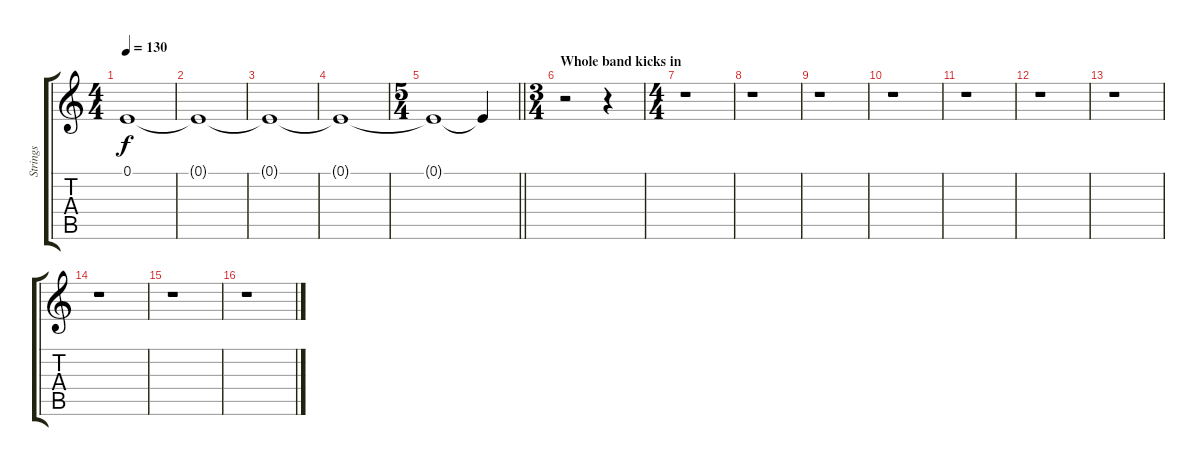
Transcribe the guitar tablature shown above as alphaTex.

\track ("Strings" "Strings") {instrument stringensemble1}
\staff {score tabs}
\tuning (E4 B3 G3 D3 A2 E2) {hide}
\ts (4 4)
\tempo 130
\clef g2
\ks c
0.1{t}.1{dy f} |
0.1{t}.1 |
0.1{t}.1 |
0.1{t}.1 |
\ts (5 4)
\barLineRight lightlight
0.1{t}.1 0.1{t}.4 |
\ts (3 4)
\section ("" "Whole band kicks in")
r.2{instrument stringensemble1} r.4 |
\ts (4 4)
r.1 |
r.1 |
r.1 |
r.1 |
r.1 |
r.1 |
r.1 |
r.1 |
r.1 |
r.1
